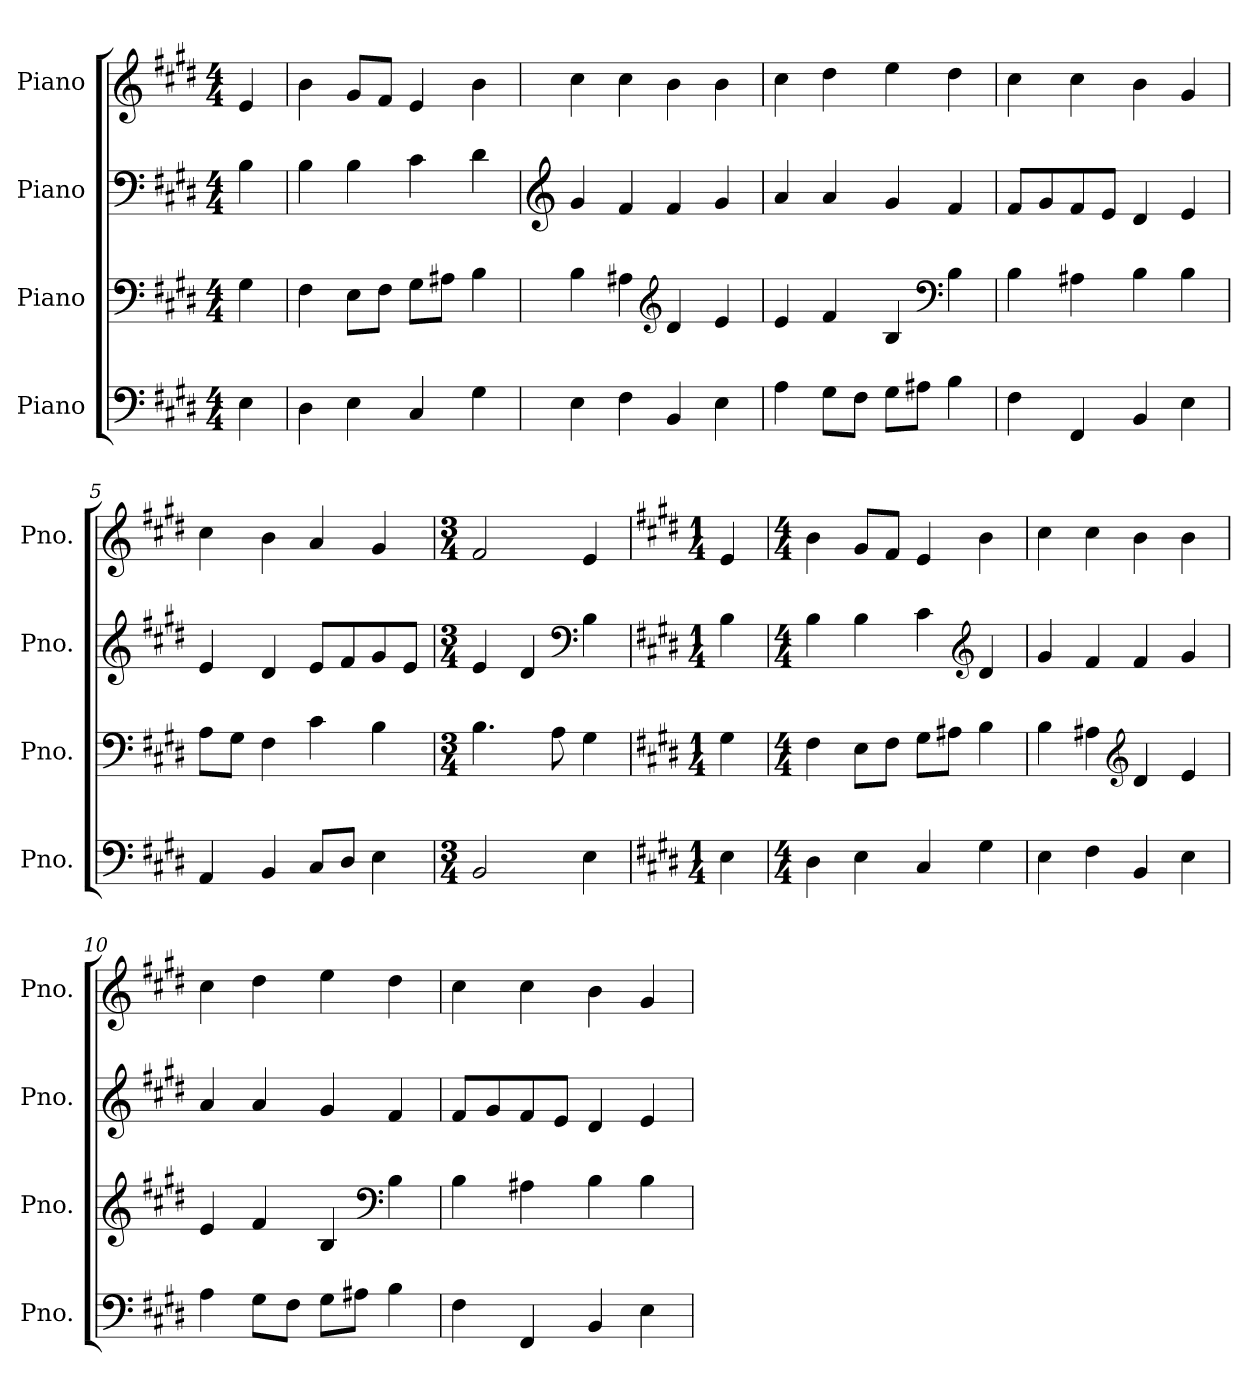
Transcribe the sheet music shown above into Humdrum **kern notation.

**kern	**kern	**kern	**kern
*part4	*part3	*part2	*part1
*staff4	*staff3	*staff2	*staff1
*I"Piano	*I"Piano	*I"Piano	*I"Piano
*I'Pno.	*I'Pno.	*I'Pno.	*I'Pno.
*clefF4	*clefF4	*clefF4	*clefG2
*k[f#c#g#d#]	*k[f#c#g#d#]	*k[f#c#g#d#]	*k[f#c#g#d#]
*M4/4	*M4/4	*M4/4	*M4/4
*MM120	*MM120	*MM120	*MM120
=	=	=	=
4E\	4G#\	4B\	4e/
=1	=1	=1	=1
4D#\	4F#\	4B\	4b\
4E\	8E\L	4B\	8g#/L
.	8F#\J	.	8f#/J
4C#/	8G#\L	4c#\	4e/
.	8A#X\J	.	.
4G#\	4B\	4d#\	4b\
=2	=2	=2	=2
*	*	*clefG2	*
4E\	4B\	4g#/	4cc#\
4F#\	4A#X\	4f#/	4cc#\
*	*clefG2	*	*
4BB/	4d#/	4f#/	4b\
4E\	4e/	4g#/	4b\
=3	=3	=3	=3
4A\	4e/	4a/	4cc#\
8G#\L	4f#/	4a/	4dd#\
8F#\J	.	.	.
8G#\L	4B/	4g#/	4ee\
8A#X\J	.	.	.
*	*clefF4	*	*
4B\	4B\	4f#/	4dd#\
=4	=4	=4	=4
4F#\	4B\	8f#/L	4cc#\
.	.	8g#/	.
4FF#/	4A#X\	8f#/	4cc#\
.	.	8e/J	.
4BB/	4B\	4d#/	4b\
4E\	4B\	4e/	4g#/
=5	=5	=5	=5
4AA/	8A\L	4e/	4cc#\
.	8G#\J	.	.
4BB/	4F#\	4d#/	4b\
8C#/L	4c#\	8e/L	4a/
8D#/J	.	8f#/	.
4E\	4B\	8g#/	4g#/
.	.	8e/J	.
!!LO:LB:g=z
=6	=6	=6	=6
*M3/4	*M3/4	*M3/4	*M3/4
2BB/	4.B\	4e/	2f#/
.	.	4d#/	.
.	8A\	.	.
*	*	*clefF4	*
4E\	4G#\	4B\	4e/
=7	=7	=7	=7
*k[f#c#g#d#]	*k[f#c#g#d#]	*k[f#c#g#d#]	*k[f#c#g#d#]
*M1/4	*M1/4	*M1/4	*M1/4
4E\	4G#\	4B\	4e/
=8	=8	=8	=8
*M4/4	*M4/4	*M4/4	*M4/4
4D#\	4F#\	4B\	4b\
4E\	8E\L	4B\	8g#/L
.	8F#\J	.	8f#/J
4C#/	8G#\L	4c#\	4e/
.	8A#X\J	.	.
*	*	*clefG2	*
4G#\	4B\	4d#/	4b\
=9	=9	=9	=9
4E\	4B\	4g#/	4cc#\
4F#\	4A#X\	4f#/	4cc#\
*	*clefG2	*	*
4BB/	4d#/	4f#/	4b\
4E\	4e/	4g#/	4b\
=10	=10	=10	=10
4A\	4e/	4a/	4cc#\
8G#\L	4f#/	4a/	4dd#\
8F#\J	.	.	.
8G#\L	4B/	4g#/	4ee\
8A#X\J	.	.	.
*	*clefF4	*	*
4B\	4B\	4f#/	4dd#\
=11	=11	=11	=11
4F#\	4B\	8f#/L	4cc#\
.	.	8g#/	.
4FF#/	4A#X\	8f#/	4cc#\
.	.	8e/J	.
4BB/	4B\	4d#/	4b\
4E\	4B\	4e/	4g#/
=	=	=	=
*-	*-	*-	*-
